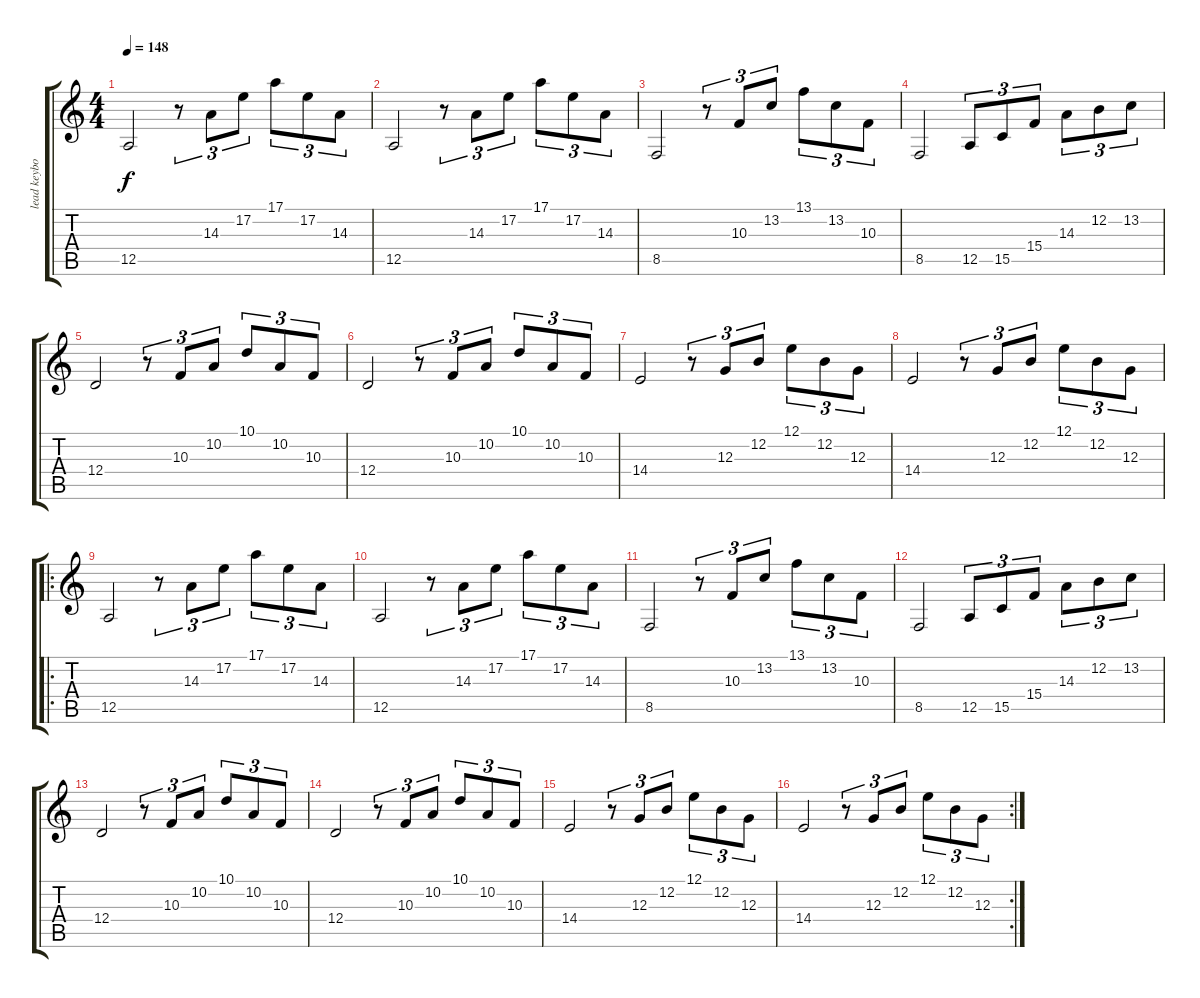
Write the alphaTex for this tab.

\track ("lead keyboard" "lead keybo") {instrument acousticgrandpiano}
\staff {score tabs}
\tuning (E4 B3 G3 D3 A2 E2) {hide}
\ts (4 4)
\tempo 148
\clef g2
\ks c
12.5.2{dy f instrument acousticgrandpiano} r.8{tu (3 2)} 14.3.8{tu (3 2)} 17.2.8{tu (3 2)} 17.1.8{tu (3 2)} 17.2.8{tu (3 2)} 14.3.8{tu (3 2)} |
12.5.2 r.8{tu (3 2)} 14.3.8{tu (3 2)} 17.2.8{tu (3 2)} 17.1.8{tu (3 2)} 17.2.8{tu (3 2)} 14.3.8{tu (3 2)} |
8.5.2 r.8{tu (3 2)} 10.3.8{tu (3 2)} 13.2.8{tu (3 2)} 13.1.8{tu (3 2)} 13.2.8{tu (3 2)} 10.3.8{tu (3 2)} |
8.5.2 12.5.8{tu (3 2)} 15.5.8{tu (3 2)} 15.4.8{tu (3 2)} 14.3.8{tu (3 2)} 12.2.8{tu (3 2)} 13.2.8{tu (3 2)} |
12.4.2 r.8{tu (3 2)} 10.3.8{tu (3 2)} 10.2.8{tu (3 2)} 10.1.8{tu (3 2)} 10.2.8{tu (3 2)} 10.3.8{tu (3 2)} |
12.4.2 r.8{tu (3 2)} 10.3.8{tu (3 2)} 10.2.8{tu (3 2)} 10.1.8{tu (3 2)} 10.2.8{tu (3 2)} 10.3.8{tu (3 2)} |
14.4.2 r.8{tu (3 2)} 12.3.8{tu (3 2)} 12.2.8{tu (3 2)} 12.1.8{tu (3 2)} 12.2.8{tu (3 2)} 12.3.8{tu (3 2)} |
14.4.2 r.8{tu (3 2)} 12.3.8{tu (3 2)} 12.2.8{tu (3 2)} 12.1.8{tu (3 2)} 12.2.8{tu (3 2)} 12.3.8{tu (3 2)} |
\ro
12.5.2 r.8{tu (3 2)} 14.3.8{tu (3 2)} 17.2.8{tu (3 2)} 17.1.8{tu (3 2)} 17.2.8{tu (3 2)} 14.3.8{tu (3 2)} |
12.5.2 r.8{tu (3 2)} 14.3.8{tu (3 2)} 17.2.8{tu (3 2)} 17.1.8{tu (3 2)} 17.2.8{tu (3 2)} 14.3.8{tu (3 2)} |
8.5.2 r.8{tu (3 2)} 10.3.8{tu (3 2)} 13.2.8{tu (3 2)} 13.1.8{tu (3 2)} 13.2.8{tu (3 2)} 10.3.8{tu (3 2)} |
8.5.2 12.5.8{tu (3 2)} 15.5.8{tu (3 2)} 15.4.8{tu (3 2)} 14.3.8{tu (3 2)} 12.2.8{tu (3 2)} 13.2.8{tu (3 2)} |
12.4.2 r.8{tu (3 2)} 10.3.8{tu (3 2)} 10.2.8{tu (3 2)} 10.1.8{tu (3 2)} 10.2.8{tu (3 2)} 10.3.8{tu (3 2)} |
12.4.2 r.8{tu (3 2)} 10.3.8{tu (3 2)} 10.2.8{tu (3 2)} 10.1.8{tu (3 2)} 10.2.8{tu (3 2)} 10.3.8{tu (3 2)} |
14.4.2 r.8{tu (3 2)} 12.3.8{tu (3 2)} 12.2.8{tu (3 2)} 12.1.8{tu (3 2)} 12.2.8{tu (3 2)} 12.3.8{tu (3 2)} |
\rc 2
14.4.2 r.8{tu (3 2)} 12.3.8{tu (3 2)} 12.2.8{tu (3 2)} 12.1.8{tu (3 2)} 12.2.8{tu (3 2)} 12.3.8{tu (3 2)}
